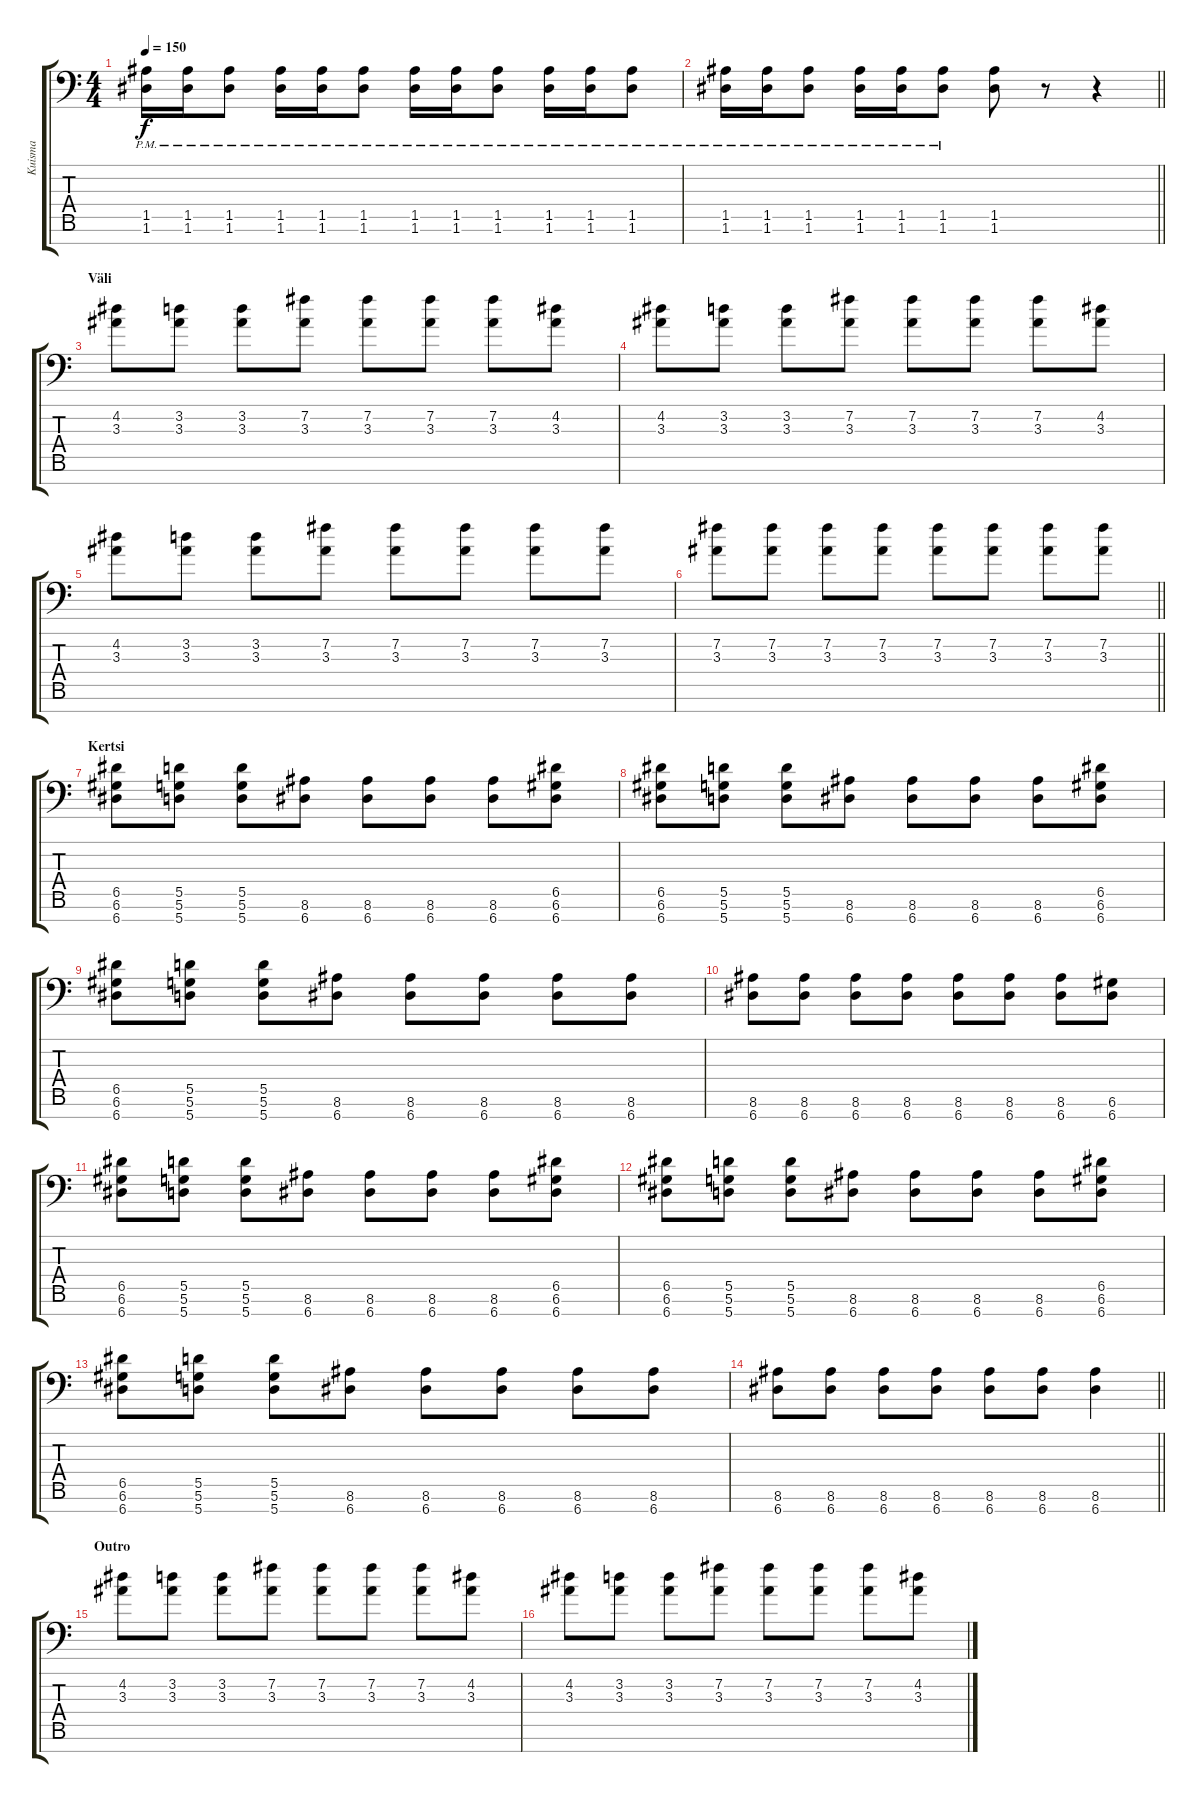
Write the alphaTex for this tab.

\track ("Kuisma" "Kuisma") {instrument distortionguitar}
\staff {score tabs}
\tuning (E4 B3 G3 D3 A2 D2 A1) {hide}
\ts (4 4)
\tempo 150
\clef f4
\ks c
(1.5{pm} 1.6{pm}).16{dy f} (1.5{pm} 1.6{pm}).16 (1.5{pm} 1.6{pm}).8 (1.5{pm} 1.6{pm}).16 (1.5{pm} 1.6{pm}).16 (1.5{pm} 1.6{pm}).8 (1.5{pm} 1.6{pm}).16 (1.5{pm} 1.6{pm}).16 (1.5{pm} 1.6{pm}).8 (1.5{pm} 1.6{pm}).16 (1.5{pm} 1.6{pm}).16 (1.5{pm} 1.6{pm}).8 |
\barLineRight lightlight
(1.5{pm} 1.6{pm}).16 (1.5{pm} 1.6{pm}).16 (1.5{pm} 1.6{pm}).8 (1.5{pm} 1.6{pm}).16 (1.5{pm} 1.6{pm}).16 (1.5{pm} 1.6{pm}).8 (1.5 1.6).8 r.8 r.4 |
\section ("" "Väli")
(4.2 3.3).8 (3.2 3.3).8 (3.2 3.3).8 (7.2 3.3).8 (7.2 3.3).8 (7.2 3.3).8 (7.2 3.3).8 (4.2 3.3).8 |
(4.2 3.3).8 (3.2 3.3).8 (3.2 3.3).8 (7.2 3.3).8 (7.2 3.3).8 (7.2 3.3).8 (7.2 3.3).8 (4.2 3.3).8 |
(4.2 3.3).8 (3.2 3.3).8 (3.2 3.3).8 (7.2 3.3).8 (7.2 3.3).8 (7.2 3.3).8 (7.2 3.3).8 (7.2 3.3).8 |
\barLineRight lightlight
(7.2 3.3).8 (7.2 3.3).8 (7.2 3.3).8 (7.2 3.3).8 (7.2 3.3).8 (7.2 3.3).8 (7.2 3.3).8 (7.2 3.3).8 |
\section ("" "Kertsi")
(6.5 6.6 6.7).8 (5.5 5.6 5.7).8 (5.5 5.6 5.7).8 (8.6 6.7).8 (8.6 6.7).8 (8.6 6.7).8 (8.6 6.7).8 (6.5 6.6 6.7).8 |
(6.5 6.6 6.7).8 (5.5 5.6 5.7).8 (5.5 5.6 5.7).8 (8.6 6.7).8 (8.6 6.7).8 (8.6 6.7).8 (8.6 6.7).8 (6.5 6.6 6.7).8 |
(6.5 6.6 6.7).8 (5.5 5.6 5.7).8 (5.5 5.6 5.7).8 (8.6 6.7).8 (8.6 6.7).8 (8.6 6.7).8 (8.6 6.7).8 (8.6 6.7).8 |
(8.6 6.7).8 (8.6 6.7).8 (8.6 6.7).8 (8.6 6.7).8 (8.6 6.7).8 (8.6 6.7).8 (8.6 6.7).8 (6.6 6.7).8 |
(6.5 6.6 6.7).8 (5.5 5.6 5.7).8 (5.5 5.6 5.7).8 (8.6 6.7).8 (8.6 6.7).8 (8.6 6.7).8 (8.6 6.7).8 (6.5 6.6 6.7).8 |
(6.5 6.6 6.7).8 (5.5 5.6 5.7).8 (5.5 5.6 5.7).8 (8.6 6.7).8 (8.6 6.7).8 (8.6 6.7).8 (8.6 6.7).8 (6.5 6.6 6.7).8 |
(6.5 6.6 6.7).8 (5.5 5.6 5.7).8 (5.5 5.6 5.7).8 (8.6 6.7).8 (8.6 6.7).8 (8.6 6.7).8 (8.6 6.7).8 (8.6 6.7).8 |
\barLineRight lightlight
(8.6 6.7).8 (8.6 6.7).8 (8.6 6.7).8 (8.6 6.7).8 (8.6 6.7).8 (8.6 6.7).8 (8.6 6.7).4 |
\section ("" "Outro")
(4.2 3.3).8 (3.2 3.3).8 (3.2 3.3).8 (7.2 3.3).8 (7.2 3.3).8 (7.2 3.3).8 (7.2 3.3).8 (4.2 3.3).8 |
(4.2 3.3).8 (3.2 3.3).8 (3.2 3.3).8 (7.2 3.3).8 (7.2 3.3).8 (7.2 3.3).8 (7.2 3.3).8 (4.2 3.3).8
